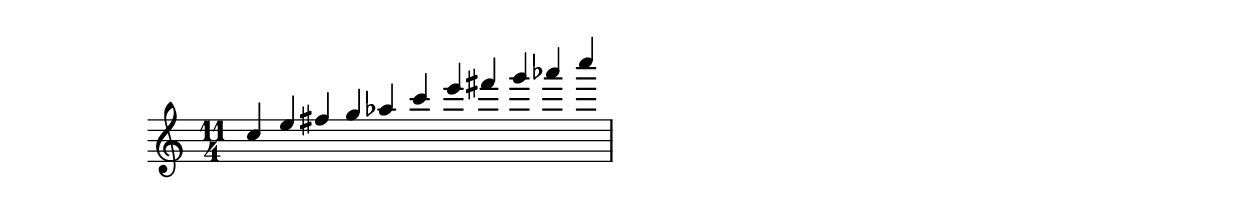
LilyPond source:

\version "2.18.2" \score { \new Staff << \new Voice { \set midiInstrument = #"piano" \voiceOne
 \key c \major \time 11/4
\override Voice.TextScript.font-size = #-4
 { c'' e'' fis'' g'' aes'' c''' e''' fis''' g''' aes''' c''''  } 
 } >> \layout { } \midi { \context { \Staff \remove "Staff_performer" }
\context { \Voice \consists "Staff_performer" } \tempo 2 = 60 } }
\paper{oddHeaderMarkup = ##f oddFooterMarkup = ##f}
